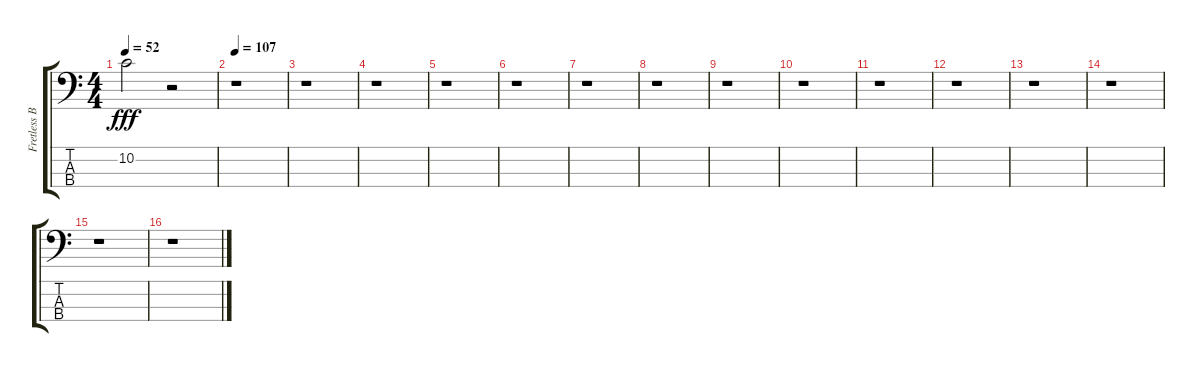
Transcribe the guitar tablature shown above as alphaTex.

\track ("Fretless Bass" "Fretless B") {instrument fretlessbass}
\staff {score tabs}
\tuning (G2 D2 A1 E1) {hide}
\ts (4 4)
\tempo 52
\clef f4
\ks c
10.2.2{dy fff} r.2 |
\tempo 107
r.1 |
r.1 |
r.1 |
r.1 |
r.1 |
r.1 |
r.1 |
r.1 |
r.1 |
r.1 |
r.1 |
r.1 |
r.1 |
r.1 |
r.1
